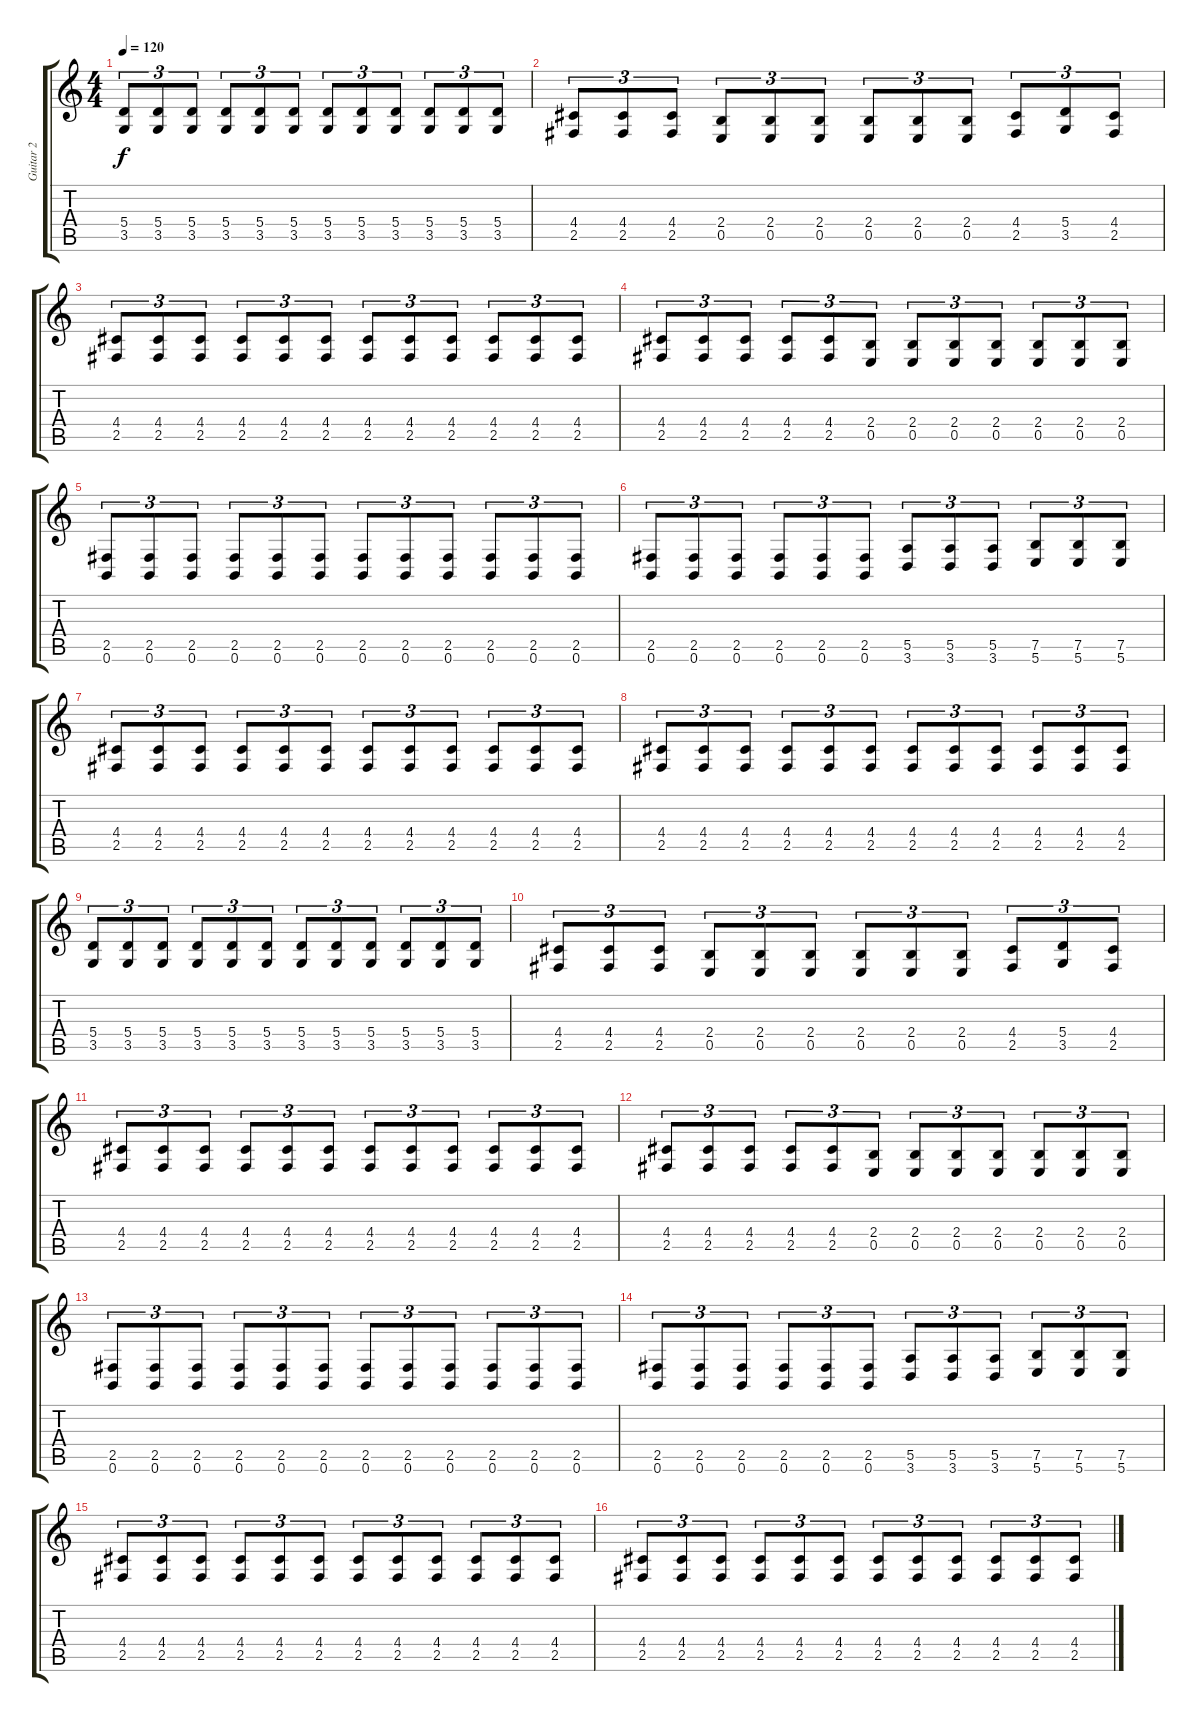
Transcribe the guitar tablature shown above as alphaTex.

\track ("Guitar 2" "Guitar 2") {instrument distortionguitar}
\staff {score tabs}
\tuning (B3 Gb3 D3 A2 E2 B1) {hide}
\ts (4 4)
\tempo 120
\clef g2
\ks c
(5.4 3.5).8{tu (3 2) dy f} (5.4 3.5).8{tu (3 2)} (5.4 3.5).8{tu (3 2)} (5.4 3.5).8{tu (3 2)} (5.4 3.5).8{tu (3 2)} (5.4 3.5).8{tu (3 2)} (5.4 3.5).8{tu (3 2)} (5.4 3.5).8{tu (3 2)} (5.4 3.5).8{tu (3 2)} (5.4 3.5).8{tu (3 2)} (5.4 3.5).8{tu (3 2)} (5.4 3.5).8{tu (3 2)} |
(4.4 2.5).8{tu (3 2)} (4.4 2.5).8{tu (3 2)} (4.4 2.5).8{tu (3 2)} (2.4 0.5).8{tu (3 2)} (2.4 0.5).8{tu (3 2)} (2.4 0.5).8{tu (3 2)} (2.4 0.5).8{tu (3 2)} (2.4 0.5).8{tu (3 2)} (2.4 0.5).8{tu (3 2)} (4.4 2.5).8{tu (3 2)} (5.4 3.5).8{tu (3 2)} (4.4 2.5).8{tu (3 2)} |
(4.4 2.5).8{tu (3 2)} (4.4 2.5).8{tu (3 2)} (4.4 2.5).8{tu (3 2)} (4.4 2.5).8{tu (3 2)} (4.4 2.5).8{tu (3 2)} (4.4 2.5).8{tu (3 2)} (4.4 2.5).8{tu (3 2)} (4.4 2.5).8{tu (3 2)} (4.4 2.5).8{tu (3 2)} (4.4 2.5).8{tu (3 2)} (4.4 2.5).8{tu (3 2)} (4.4 2.5).8{tu (3 2)} |
(4.4 2.5).8{tu (3 2)} (4.4 2.5).8{tu (3 2)} (4.4 2.5).8{tu (3 2)} (4.4 2.5).8{tu (3 2)} (4.4 2.5).8{tu (3 2)} (2.4 0.5).8{tu (3 2)} (2.4 0.5).8{tu (3 2)} (2.4 0.5).8{tu (3 2)} (2.4 0.5).8{tu (3 2)} (2.4 0.5).8{tu (3 2)} (2.4 0.5).8{tu (3 2)} (2.4 0.5).8{tu (3 2)} |
(2.5 0.6).8{tu (3 2)} (2.5 0.6).8{tu (3 2)} (2.5 0.6).8{tu (3 2)} (2.5 0.6).8{tu (3 2)} (2.5 0.6).8{tu (3 2)} (2.5 0.6).8{tu (3 2)} (2.5 0.6).8{tu (3 2)} (2.5 0.6).8{tu (3 2)} (2.5 0.6).8{tu (3 2)} (2.5 0.6).8{tu (3 2)} (2.5 0.6).8{tu (3 2)} (2.5 0.6).8{tu (3 2)} |
(2.5 0.6).8{tu (3 2)} (2.5 0.6).8{tu (3 2)} (2.5 0.6).8{tu (3 2)} (2.5 0.6).8{tu (3 2)} (2.5 0.6).8{tu (3 2)} (2.5 0.6).8{tu (3 2)} (5.5 3.6).8{tu (3 2)} (5.5 3.6).8{tu (3 2)} (5.5 3.6).8{tu (3 2)} (7.5 5.6).8{tu (3 2)} (7.5 5.6).8{tu (3 2)} (7.5 5.6).8{tu (3 2)} |
(4.4 2.5).8{tu (3 2)} (4.4 2.5).8{tu (3 2)} (4.4 2.5).8{tu (3 2)} (4.4 2.5).8{tu (3 2)} (4.4 2.5).8{tu (3 2)} (4.4 2.5).8{tu (3 2)} (4.4 2.5).8{tu (3 2)} (4.4 2.5).8{tu (3 2)} (4.4 2.5).8{tu (3 2)} (4.4 2.5).8{tu (3 2)} (4.4 2.5).8{tu (3 2)} (4.4 2.5).8{tu (3 2)} |
(4.4 2.5).8{tu (3 2)} (4.4 2.5).8{tu (3 2)} (4.4 2.5).8{tu (3 2)} (4.4 2.5).8{tu (3 2)} (4.4 2.5).8{tu (3 2)} (4.4 2.5).8{tu (3 2)} (4.4 2.5).8{tu (3 2)} (4.4 2.5).8{tu (3 2)} (4.4 2.5).8{tu (3 2)} (4.4 2.5).8{tu (3 2)} (4.4 2.5).8{tu (3 2)} (4.4 2.5).8{tu (3 2)} |
(5.4 3.5).8{tu (3 2)} (5.4 3.5).8{tu (3 2)} (5.4 3.5).8{tu (3 2)} (5.4 3.5).8{tu (3 2)} (5.4 3.5).8{tu (3 2)} (5.4 3.5).8{tu (3 2)} (5.4 3.5).8{tu (3 2)} (5.4 3.5).8{tu (3 2)} (5.4 3.5).8{tu (3 2)} (5.4 3.5).8{tu (3 2)} (5.4 3.5).8{tu (3 2)} (5.4 3.5).8{tu (3 2)} |
(4.4 2.5).8{tu (3 2)} (4.4 2.5).8{tu (3 2)} (4.4 2.5).8{tu (3 2)} (2.4 0.5).8{tu (3 2)} (2.4 0.5).8{tu (3 2)} (2.4 0.5).8{tu (3 2)} (2.4 0.5).8{tu (3 2)} (2.4 0.5).8{tu (3 2)} (2.4 0.5).8{tu (3 2)} (4.4 2.5).8{tu (3 2)} (5.4 3.5).8{tu (3 2)} (4.4 2.5).8{tu (3 2)} |
(4.4 2.5).8{tu (3 2)} (4.4 2.5).8{tu (3 2)} (4.4 2.5).8{tu (3 2)} (4.4 2.5).8{tu (3 2)} (4.4 2.5).8{tu (3 2)} (4.4 2.5).8{tu (3 2)} (4.4 2.5).8{tu (3 2)} (4.4 2.5).8{tu (3 2)} (4.4 2.5).8{tu (3 2)} (4.4 2.5).8{tu (3 2)} (4.4 2.5).8{tu (3 2)} (4.4 2.5).8{tu (3 2)} |
(4.4 2.5).8{tu (3 2)} (4.4 2.5).8{tu (3 2)} (4.4 2.5).8{tu (3 2)} (4.4 2.5).8{tu (3 2)} (4.4 2.5).8{tu (3 2)} (2.4 0.5).8{tu (3 2)} (2.4 0.5).8{tu (3 2)} (2.4 0.5).8{tu (3 2)} (2.4 0.5).8{tu (3 2)} (2.4 0.5).8{tu (3 2)} (2.4 0.5).8{tu (3 2)} (2.4 0.5).8{tu (3 2)} |
(2.5 0.6).8{tu (3 2)} (2.5 0.6).8{tu (3 2)} (2.5 0.6).8{tu (3 2)} (2.5 0.6).8{tu (3 2)} (2.5 0.6).8{tu (3 2)} (2.5 0.6).8{tu (3 2)} (2.5 0.6).8{tu (3 2)} (2.5 0.6).8{tu (3 2)} (2.5 0.6).8{tu (3 2)} (2.5 0.6).8{tu (3 2)} (2.5 0.6).8{tu (3 2)} (2.5 0.6).8{tu (3 2)} |
(2.5 0.6).8{tu (3 2)} (2.5 0.6).8{tu (3 2)} (2.5 0.6).8{tu (3 2)} (2.5 0.6).8{tu (3 2)} (2.5 0.6).8{tu (3 2)} (2.5 0.6).8{tu (3 2)} (5.5 3.6).8{tu (3 2)} (5.5 3.6).8{tu (3 2)} (5.5 3.6).8{tu (3 2)} (7.5 5.6).8{tu (3 2)} (7.5 5.6).8{tu (3 2)} (7.5 5.6).8{tu (3 2)} |
(4.4 2.5).8{tu (3 2)} (4.4 2.5).8{tu (3 2)} (4.4 2.5).8{tu (3 2)} (4.4 2.5).8{tu (3 2)} (4.4 2.5).8{tu (3 2)} (4.4 2.5).8{tu (3 2)} (4.4 2.5).8{tu (3 2)} (4.4 2.5).8{tu (3 2)} (4.4 2.5).8{tu (3 2)} (4.4 2.5).8{tu (3 2)} (4.4 2.5).8{tu (3 2)} (4.4 2.5).8{tu (3 2)} |
(4.4 2.5).8{tu (3 2)} (4.4 2.5).8{tu (3 2)} (4.4 2.5).8{tu (3 2)} (4.4 2.5).8{tu (3 2)} (4.4 2.5).8{tu (3 2)} (4.4 2.5).8{tu (3 2)} (4.4 2.5).8{tu (3 2)} (4.4 2.5).8{tu (3 2)} (4.4 2.5).8{tu (3 2)} (4.4 2.5).8{tu (3 2)} (4.4 2.5).8{tu (3 2)} (4.4 2.5).8{tu (3 2)}
